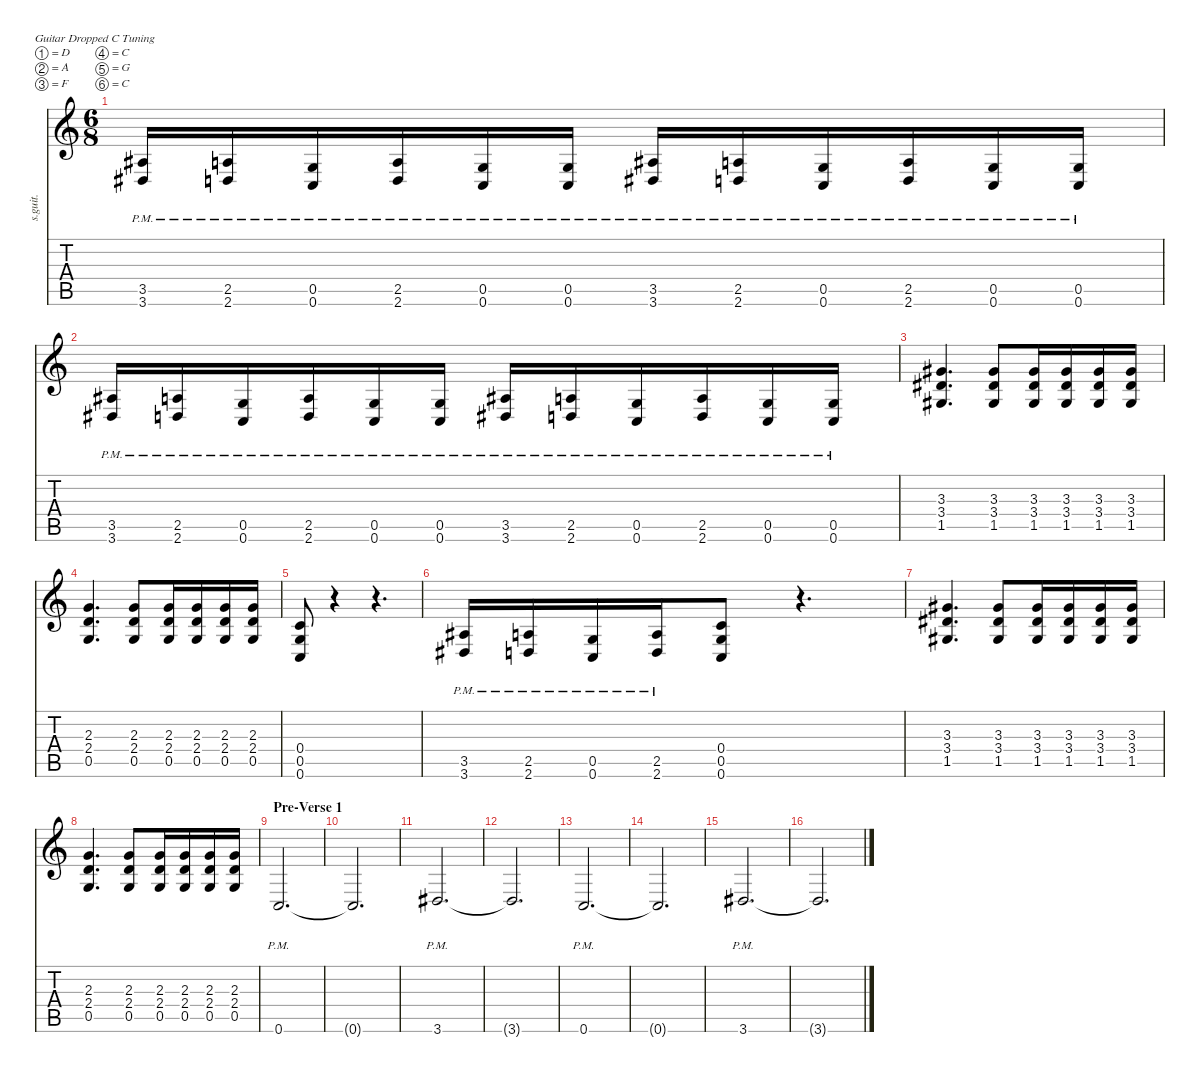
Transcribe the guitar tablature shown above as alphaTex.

\defaultSystemsLayout 4
\hideDynamics
\bracketExtendMode nobrackets
\track ("Daron Malakian" "s.guit.") {instrument distortionguitar}
\staff {score tabs}
\tuning (D4 A3 F3 C3 G2 C2)
\ts (6 8)
\tempo (121 hide)
\clef g2
\ks c
(3.5{pm acc #} 3.6{pm acc #}).16{lyrics (0 "") lyrics (1 "") lyrics (2 "") lyrics (3 "") lyrics (4 "") dy f} (2.5{pm} 2.6{pm}).16{lyrics (0 "") lyrics (1 "") lyrics (2 "") lyrics (3 "") lyrics (4 "")} (0.5{pm} 0.6{pm}).16{lyrics (0 "") lyrics (1 "") lyrics (2 "") lyrics (3 "") lyrics (4 "")} (2.5{pm} 2.6{pm}).16{lyrics (0 "") lyrics (1 "") lyrics (2 "") lyrics (3 "") lyrics (4 "")} (0.5{pm} 0.6{pm}).16{lyrics (0 "") lyrics (1 "") lyrics (2 "") lyrics (3 "") lyrics (4 "")} (0.5{pm} 0.6{pm}).16{lyrics (0 "") lyrics (1 "") lyrics (2 "") lyrics (3 "") lyrics (4 "")} (3.5{pm acc #} 3.6{pm acc #}).16{lyrics (0 "") lyrics (1 "") lyrics (2 "") lyrics (3 "") lyrics (4 "")} (2.5{pm} 2.6{pm}).16{lyrics (0 "") lyrics (1 "") lyrics (2 "") lyrics (3 "") lyrics (4 "")} (0.5{pm} 0.6{pm}).16{lyrics (0 "") lyrics (1 "") lyrics (2 "") lyrics (3 "") lyrics (4 "")} (2.5{pm} 2.6{pm}).16{lyrics (0 "") lyrics (1 "") lyrics (2 "") lyrics (3 "") lyrics (4 "")} (0.5{pm} 0.6{pm}).16{lyrics (0 "") lyrics (1 "") lyrics (2 "") lyrics (3 "") lyrics (4 "")} (0.5{pm} 0.6{pm}).16{lyrics (0 "") lyrics (1 "") lyrics (2 "") lyrics (3 "") lyrics (4 "")} |
(3.5{pm acc #} 3.6{pm acc #}).16{lyrics (0 "") lyrics (1 "") lyrics (2 "") lyrics (3 "") lyrics (4 "")} (2.5{pm} 2.6{pm}).16{lyrics (0 "") lyrics (1 "") lyrics (2 "") lyrics (3 "") lyrics (4 "")} (0.5{pm} 0.6{pm}).16{lyrics (0 "") lyrics (1 "") lyrics (2 "") lyrics (3 "") lyrics (4 "")} (2.5{pm} 2.6{pm}).16{lyrics (0 "") lyrics (1 "") lyrics (2 "") lyrics (3 "") lyrics (4 "")} (0.5{pm} 0.6{pm}).16{lyrics (0 "") lyrics (1 "") lyrics (2 "") lyrics (3 "") lyrics (4 "")} (0.5{pm} 0.6{pm}).16{lyrics (0 "") lyrics (1 "") lyrics (2 "") lyrics (3 "") lyrics (4 "")} (3.5{pm acc #} 3.6{pm acc #}).16{lyrics (0 "") lyrics (1 "") lyrics (2 "") lyrics (3 "") lyrics (4 "")} (2.5{pm} 2.6{pm}).16{lyrics (0 "") lyrics (1 "") lyrics (2 "") lyrics (3 "") lyrics (4 "")} (0.5{pm} 0.6{pm}).16{lyrics (0 "") lyrics (1 "") lyrics (2 "") lyrics (3 "") lyrics (4 "")} (2.5{pm} 2.6{pm}).16{lyrics (0 "") lyrics (1 "") lyrics (2 "") lyrics (3 "") lyrics (4 "")} (0.5{pm} 0.6{pm}).16{lyrics (0 "") lyrics (1 "") lyrics (2 "") lyrics (3 "") lyrics (4 "")} (0.5{pm} 0.6{pm}).16{lyrics (0 "") lyrics (1 "") lyrics (2 "") lyrics (3 "") lyrics (4 "")} |
(3.3{acc #} 3.4{acc #} 1.5{acc #}).4{d lyrics (0 "") lyrics (1 "") lyrics (2 "") lyrics (3 "") lyrics (4 "")} (3.3{acc #} 3.4{acc #} 1.5{acc #}).8{lyrics (0 "") lyrics (1 "") lyrics (2 "") lyrics (3 "") lyrics (4 "")} (3.3{acc #} 3.4{acc #} 1.5{acc #}).16{lyrics (0 "") lyrics (1 "") lyrics (2 "") lyrics (3 "") lyrics (4 "")} (3.3{acc #} 3.4{acc #} 1.5{acc #}).16{lyrics (0 "") lyrics (1 "") lyrics (2 "") lyrics (3 "") lyrics (4 "")} (3.3{acc #} 3.4{acc #} 1.5{acc #}).16{lyrics (0 "") lyrics (1 "") lyrics (2 "") lyrics (3 "") lyrics (4 "")} (3.3{acc #} 3.4{acc #} 1.5{acc #}).16{lyrics (0 "") lyrics (1 "") lyrics (2 "") lyrics (3 "") lyrics (4 "")} |
(2.3 2.4 0.5).4{d lyrics (0 "") lyrics (1 "") lyrics (2 "") lyrics (3 "") lyrics (4 "")} (2.3 2.4 0.5).8{lyrics (0 "") lyrics (1 "") lyrics (2 "") lyrics (3 "") lyrics (4 "")} (2.3 2.4 0.5).16{lyrics (0 "") lyrics (1 "") lyrics (2 "") lyrics (3 "") lyrics (4 "")} (2.3 2.4 0.5).16{lyrics (0 "") lyrics (1 "") lyrics (2 "") lyrics (3 "") lyrics (4 "")} (2.3 2.4 0.5).16{lyrics (0 "") lyrics (1 "") lyrics (2 "") lyrics (3 "") lyrics (4 "")} (2.3 2.4 0.5).16{lyrics (0 "") lyrics (1 "") lyrics (2 "") lyrics (3 "") lyrics (4 "")} |
(0.4 0.5 0.6).8{lyrics (0 "") lyrics (1 "") lyrics (2 "") lyrics (3 "") lyrics (4 "")} r.4 r.4{d} |
(3.5{pm acc #} 3.6{pm acc #}).16{lyrics (0 "") lyrics (1 "") lyrics (2 "") lyrics (3 "") lyrics (4 "")} (2.5{pm} 2.6{pm}).16{lyrics (0 "") lyrics (1 "") lyrics (2 "") lyrics (3 "") lyrics (4 "")} (0.5{pm} 0.6{pm}).16{lyrics (0 "") lyrics (1 "") lyrics (2 "") lyrics (3 "") lyrics (4 "")} (2.5{pm} 2.6{pm}).16{lyrics (0 "") lyrics (1 "") lyrics (2 "") lyrics (3 "") lyrics (4 "")} (0.4 0.5 0.6).8{lyrics (0 "") lyrics (1 "") lyrics (2 "") lyrics (3 "") lyrics (4 "")} r.4{d} |
(3.3{acc #} 3.4{acc #} 1.5{acc #}).4{d lyrics (0 "") lyrics (1 "") lyrics (2 "") lyrics (3 "") lyrics (4 "")} (3.3{acc #} 3.4{acc #} 1.5{acc #}).8{lyrics (0 "") lyrics (1 "") lyrics (2 "") lyrics (3 "") lyrics (4 "")} (3.3{acc #} 3.4{acc #} 1.5{acc #}).16{lyrics (0 "") lyrics (1 "") lyrics (2 "") lyrics (3 "") lyrics (4 "")} (3.3{acc #} 3.4{acc #} 1.5{acc #}).16{lyrics (0 "") lyrics (1 "") lyrics (2 "") lyrics (3 "") lyrics (4 "")} (3.3{acc #} 3.4{acc #} 1.5{acc #}).16{lyrics (0 "") lyrics (1 "") lyrics (2 "") lyrics (3 "") lyrics (4 "")} (3.3{acc #} 3.4{acc #} 1.5{acc #}).16{lyrics (0 "") lyrics (1 "") lyrics (2 "") lyrics (3 "") lyrics (4 "")} |
(2.3 2.4 0.5).4{d lyrics (0 "") lyrics (1 "") lyrics (2 "") lyrics (3 "") lyrics (4 "")} (2.3 2.4 0.5).8{lyrics (0 "") lyrics (1 "") lyrics (2 "") lyrics (3 "") lyrics (4 "")} (2.3 2.4 0.5).16{lyrics (0 "") lyrics (1 "") lyrics (2 "") lyrics (3 "") lyrics (4 "")} (2.3 2.4 0.5).16{lyrics (0 "") lyrics (1 "") lyrics (2 "") lyrics (3 "") lyrics (4 "")} (2.3 2.4 0.5).16{lyrics (0 "") lyrics (1 "") lyrics (2 "") lyrics (3 "") lyrics (4 "")} (2.3 2.4 0.5).16{lyrics (0 "") lyrics (1 "") lyrics (2 "") lyrics (3 "") lyrics (4 "")} |
\section ("" "Pre-Verse 1")
\tempo (115 hide)
0.6{pm}.2{d lyrics (0 "") lyrics (1 "") lyrics (2 "") lyrics (3 "") lyrics (4 "")} |
0.6{t}.2{d lyrics (0 "") lyrics (1 "") lyrics (2 "") lyrics (3 "") lyrics (4 "")} |
3.6{pm acc #}.2{d lyrics (0 "") lyrics (1 "") lyrics (2 "") lyrics (3 "") lyrics (4 "")} |
3.6{t acc #}.2{d lyrics (0 "") lyrics (1 "") lyrics (2 "") lyrics (3 "") lyrics (4 "")} |
0.6{pm}.2{d lyrics (0 "") lyrics (1 "") lyrics (2 "") lyrics (3 "") lyrics (4 "")} |
0.6{t}.2{d lyrics (0 "") lyrics (1 "") lyrics (2 "") lyrics (3 "") lyrics (4 "")} |
3.6{pm acc #}.2{d lyrics (0 "") lyrics (1 "") lyrics (2 "") lyrics (3 "") lyrics (4 "")} |
3.6{t acc #}.2{d lyrics (0 "") lyrics (1 "") lyrics (2 "") lyrics (3 "") lyrics (4 "")}
